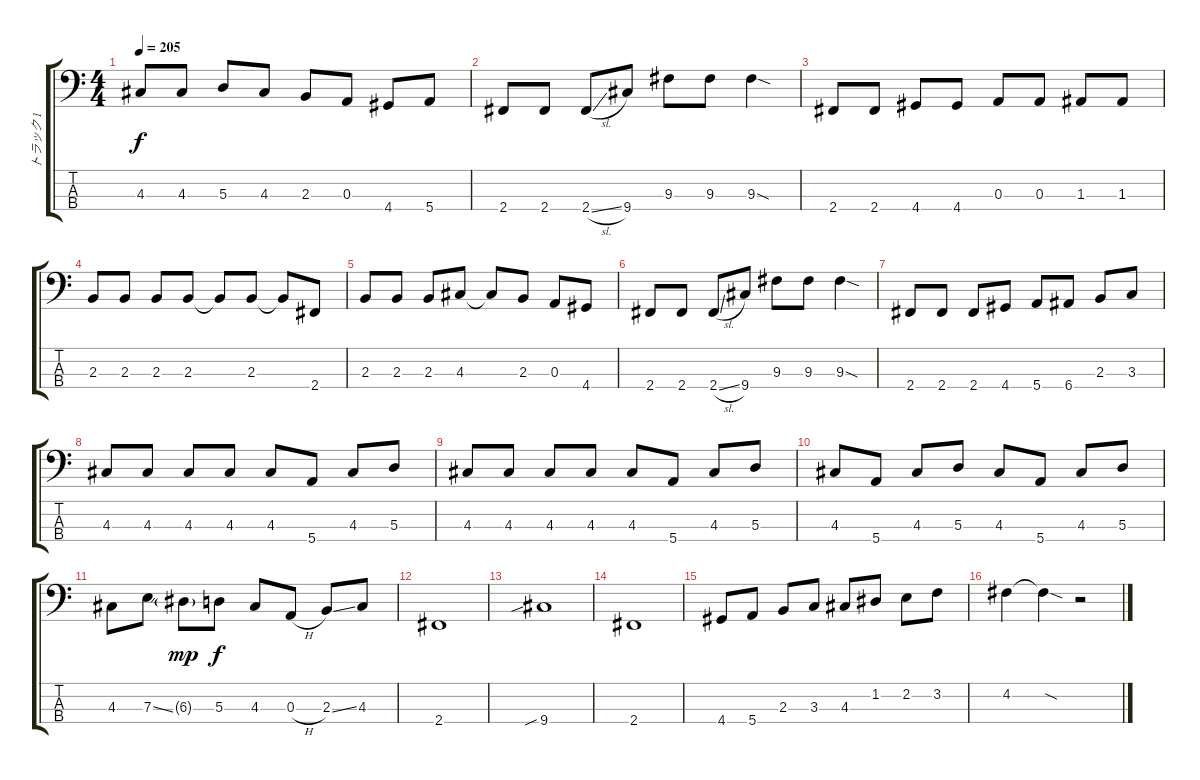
\track ("トラック 1" "トラック 1") {instrument electricbasspick}
\staff {score tabs}
\tuning (G2 D2 A1 E1) {hide}
\ts (4 4)
\tempo 205
\clef f4
\ks c
4.3.8{dy f} 4.3.8 5.3.8 4.3.8 2.3.8 0.3.8 4.4.8 5.4.8 |
2.4.8 2.4.8 2.4{sl}.8 9.4.8 9.3.8 9.3.8 9.3{sod}.4 |
2.4.8 2.4.8 4.4.8 4.4.8 0.3.8 0.3.8 1.3.8 1.3.8 |
2.3.8 2.3.8 2.3.8 2.3.8 2.3{t}.8 2.3.8 2.3{t}.8 2.4.8 |
2.3.8 2.3.8 2.3.8 4.3.8 4.3{t}.8 2.3.8 0.3.8 4.4.8 |
2.4.8 2.4.8 2.4{sl}.8 9.4.8 9.3.8 9.3.8 9.3{sod}.4 |
2.4.8 2.4.8 2.4.8 4.4.8 5.4.8 6.4.8 2.3.8 3.3.8 |
4.3.8 4.3.8 4.3.8 4.3.8 4.3.8 5.4.8 4.3.8 5.3.8 |
4.3.8 4.3.8 4.3.8 4.3.8 4.3.8 5.4.8 4.3.8 5.3.8 |
4.3.8 5.4.8 4.3.8 5.3.8 4.3.8 5.4.8 4.3.8 5.3.8 |
4.3.8 7.3{ss}.8 6.3{g}.8{dy mp} 5.3.8{dy f} 4.3.8 0.3{h}.8 2.3{ss}.8 4.3.8 |
2.4.1 |
9.4{sib}.1 |
2.4.1 |
4.4.8 5.4.8 2.3.8 3.3.8 4.3.8 1.2.8 2.2.8 3.2.8 |
4.2.4 4.2{sod t}.4 r.2
